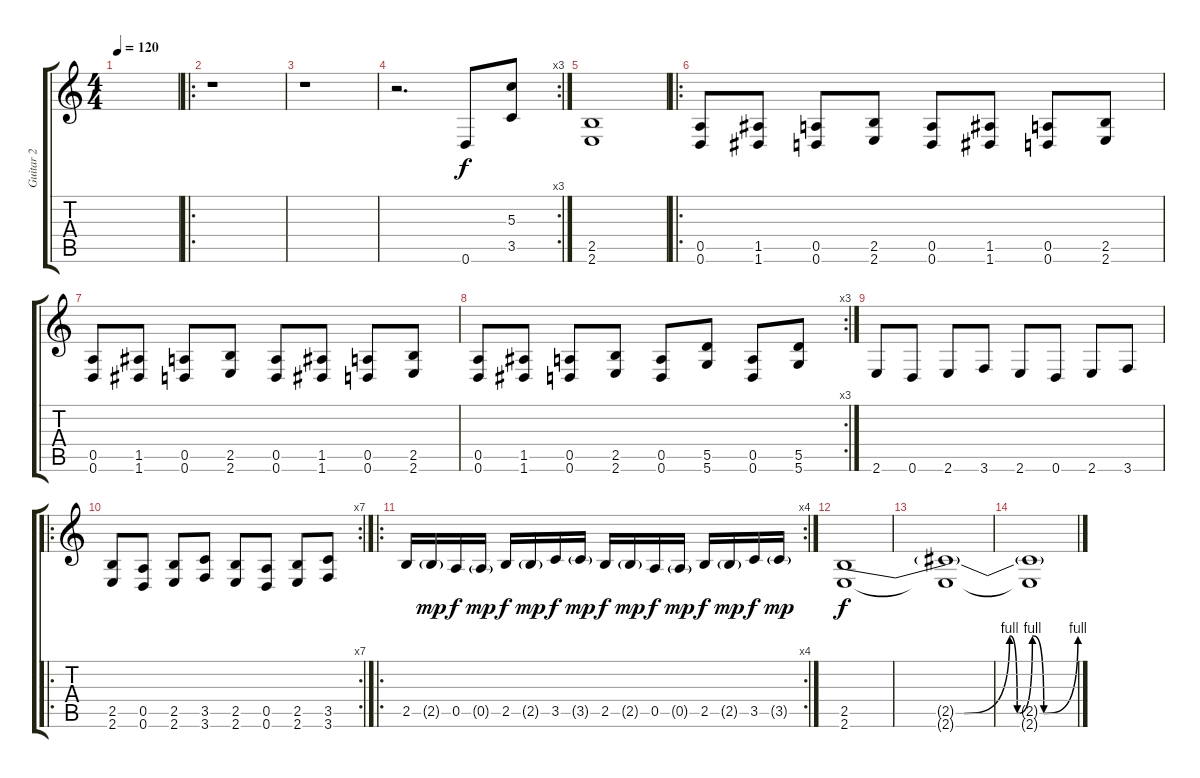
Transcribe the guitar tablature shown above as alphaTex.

\track ("Guitar 2" "Guitar 2") {instrument overdrivenguitar}
\staff {score tabs}
\tuning (E4 B3 G3 D3 A2 D2) {hide}
\ts (4 4)
\tempo 120
\clef g2
\ks c
|
\ro
r.1 |
r.1 |
\rc 3
r.2{d} 0.6.8 (5.3 3.5).8 |
(2.5 2.6).1 |
\ro
(0.5 0.6).8 (1.5 1.6).8 (0.5 0.6).8 (2.5 2.6).8 (0.5 0.6).8 (1.5 1.6).8 (0.5 0.6).8 (2.5 2.6).8 |
(0.5 0.6).8 (1.5 1.6).8 (0.5 0.6).8 (2.5 2.6).8 (0.5 0.6).8 (1.5 1.6).8 (0.5 0.6).8 (2.5 2.6).8 |
\rc 3
(0.5 0.6).8 (1.5 1.6).8 (0.5 0.6).8 (2.5 2.6).8 (0.5 0.6).8 (5.5 5.6).8 (0.5 0.6).8 (5.5 5.6).8 |
2.6.8 0.6.8 2.6.8 3.6.8 2.6.8 0.6.8 2.6.8 3.6.8 |
\ro
\rc 7
(2.5 2.6).8 (0.5 0.6).8 (2.5 2.6).8 (3.5 3.6).8 (2.5 2.6).8 (0.5 0.6).8 (2.5 2.6).8 (3.5 3.6).8 |
\ro
\rc 4
2.5.16 2.5{g}.16{dy mp} 0.5.16{dy f} 0.5{g}.16{dy mp} 2.5.16{dy f} 2.5{g}.16{dy mp} 3.5.16{dy f} 3.5{g}.16{dy mp} 2.5.16{dy f} 2.5{g}.16{dy mp} 0.5.16{dy f} 0.5{g}.16{dy mp} 2.5.16{dy f} 2.5{g}.16{dy mp} 3.5.16{dy f} 3.5{g}.16{dy mp} |
(2.5{be (custom 0 0 30 0 42 4 44 0 48 4 51 0 60 4)} 2.6).1{dy f} |
(2.5{t} 2.6{t}).1{volume 0 instrument overdrivenguitar} |
(2.5{t} 2.6{t}).1
